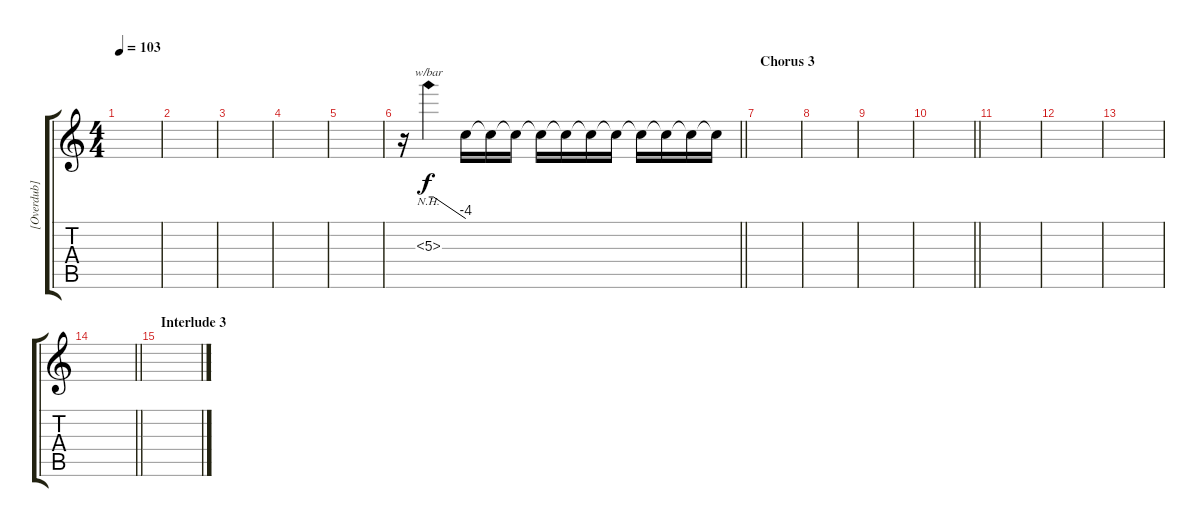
\track ("[Overdub]" "[Overdub]") {instrument distortionguitar}
\staff {score tabs}
\tuning (E4 B3 G3 D3 A2 E2) {hide}
\ts (4 4)
\tempo 103
\clef g2
\ks c
|
|
|
|
|
\barLineRight lightlight
r.16{volume 14 balance 8} 5.3{nh}.4{tbe (custom default 0 0 8 0 60 -16) dy f} 5.3{t}.16 5.3{t}.16 5.3{t}.16 5.3{t}.16 5.3{t}.16 5.3{t}.16 5.3{t}.16 5.3{t}.16 5.3{t}.16 5.3{t}.16 5.3{t}.16 |
\section ("" "Chorus 3")
|
|
|
\barLineRight lightlight
|
|
|
|
\barLineRight lightlight
|
\section ("" "Interlude 3")
